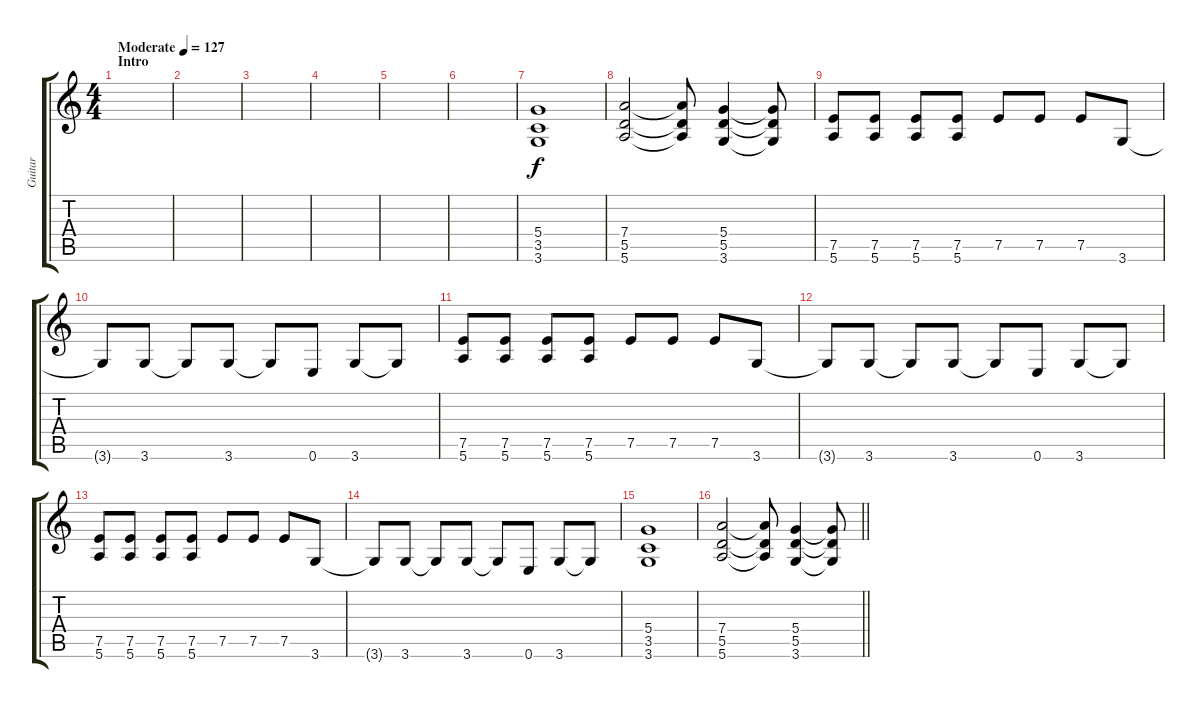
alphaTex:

\track ("Guitar" "Guitar") {instrument distortionguitar}
\staff {score tabs}
\tuning (E4 B3 G3 D3 A2 E2) {hide}
\ts (4 4)
\section ("" "Intro")
\tempo (127 "Moderate")
\clef g2
\ks c
|
|
|
|
|
|
(5.4 3.5 3.6).1{volume 11} |
(7.4 5.5 5.6).2 (7.4{t} 5.5{t} 5.6{t}).8 (5.4 5.5 3.6).4 (5.4{t} 5.5{t} 3.6{t}).8 |
(7.5 5.6).8 (7.5 5.6).8 (7.5 5.6).8 (7.5 5.6).8 7.5.8 7.5.8 7.5.8 3.6.8 |
3.6{t}.8 3.6.8 3.6{t}.8 3.6.8 3.6{t}.8 0.6.8 3.6.8 3.6{t}.8 |
(7.5 5.6).8 (7.5 5.6).8 (7.5 5.6).8 (7.5 5.6).8 7.5.8 7.5.8 7.5.8 3.6.8 |
3.6{t}.8 3.6.8 3.6{t}.8 3.6.8 3.6{t}.8 0.6.8 3.6.8 3.6{t}.8 |
(7.5 5.6).8 (7.5 5.6).8 (7.5 5.6).8 (7.5 5.6).8 7.5.8 7.5.8 7.5.8 3.6.8 |
3.6{t}.8 3.6.8 3.6{t}.8 3.6.8 3.6{t}.8 0.6.8 3.6.8 3.6{t}.8 |
(5.4 3.5 3.6).1 |
\barLineRight lightlight
(7.4 5.5 5.6).2 (7.4{t} 5.5{t} 5.6{t}).8 (5.4 5.5 3.6).4 (5.4{t} 5.5{t} 3.6{t}).8
